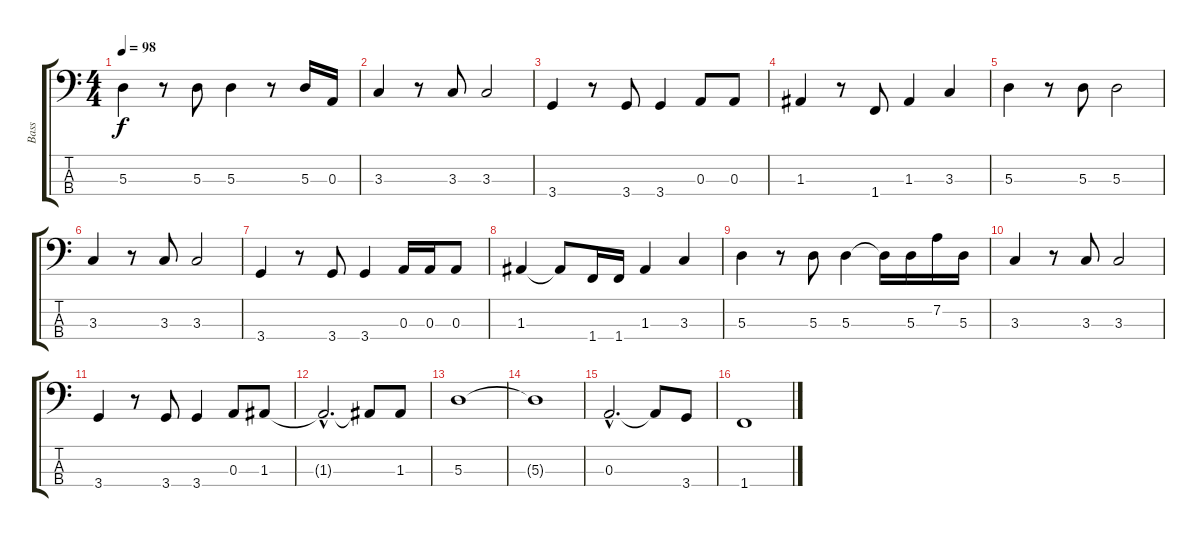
\track ("Bass" "Bass") {instrument fretlessbass}
\staff {score tabs}
\tuning (G2 D2 A1 E1) {hide}
\ts (4 4)
\tempo 98
\clef f4
\ks c
5.3.4{dy f} r.8 5.3.8 5.3.4 r.8 5.3.16 0.3.16 |
3.3.4 r.8 3.3.8 3.3.2 |
3.4.4 r.8 3.4.8 3.4.4 0.3.8 0.3.8 |
1.3.4 r.8 1.4.8 1.3.4 3.3.4 |
5.3.4 r.8 5.3.8 5.3.2 |
3.3.4 r.8 3.3.8 3.3.2 |
3.4.4 r.8 3.4.8 3.4.4 0.3.16 0.3.16 0.3.8 |
1.3.4 1.3{t}.8 1.4.16 1.4.16 1.3.4 3.3.4 |
5.3.4 r.8 5.3.8 5.3.4 5.3{t}.16 5.3.16 7.2.16 5.3.16 |
3.3.4 r.8 3.3.8 3.3.2 |
3.4.4 r.8 3.4.8 3.4.4 0.3.8 1.3.8 |
1.3{hac t}.2{d} 1.3{t}.8 1.3.8 |
5.3.1 |
5.3{t}.1 |
0.3{hac}.2{d} 0.3{t}.8 3.4.8 |
1.4.1
